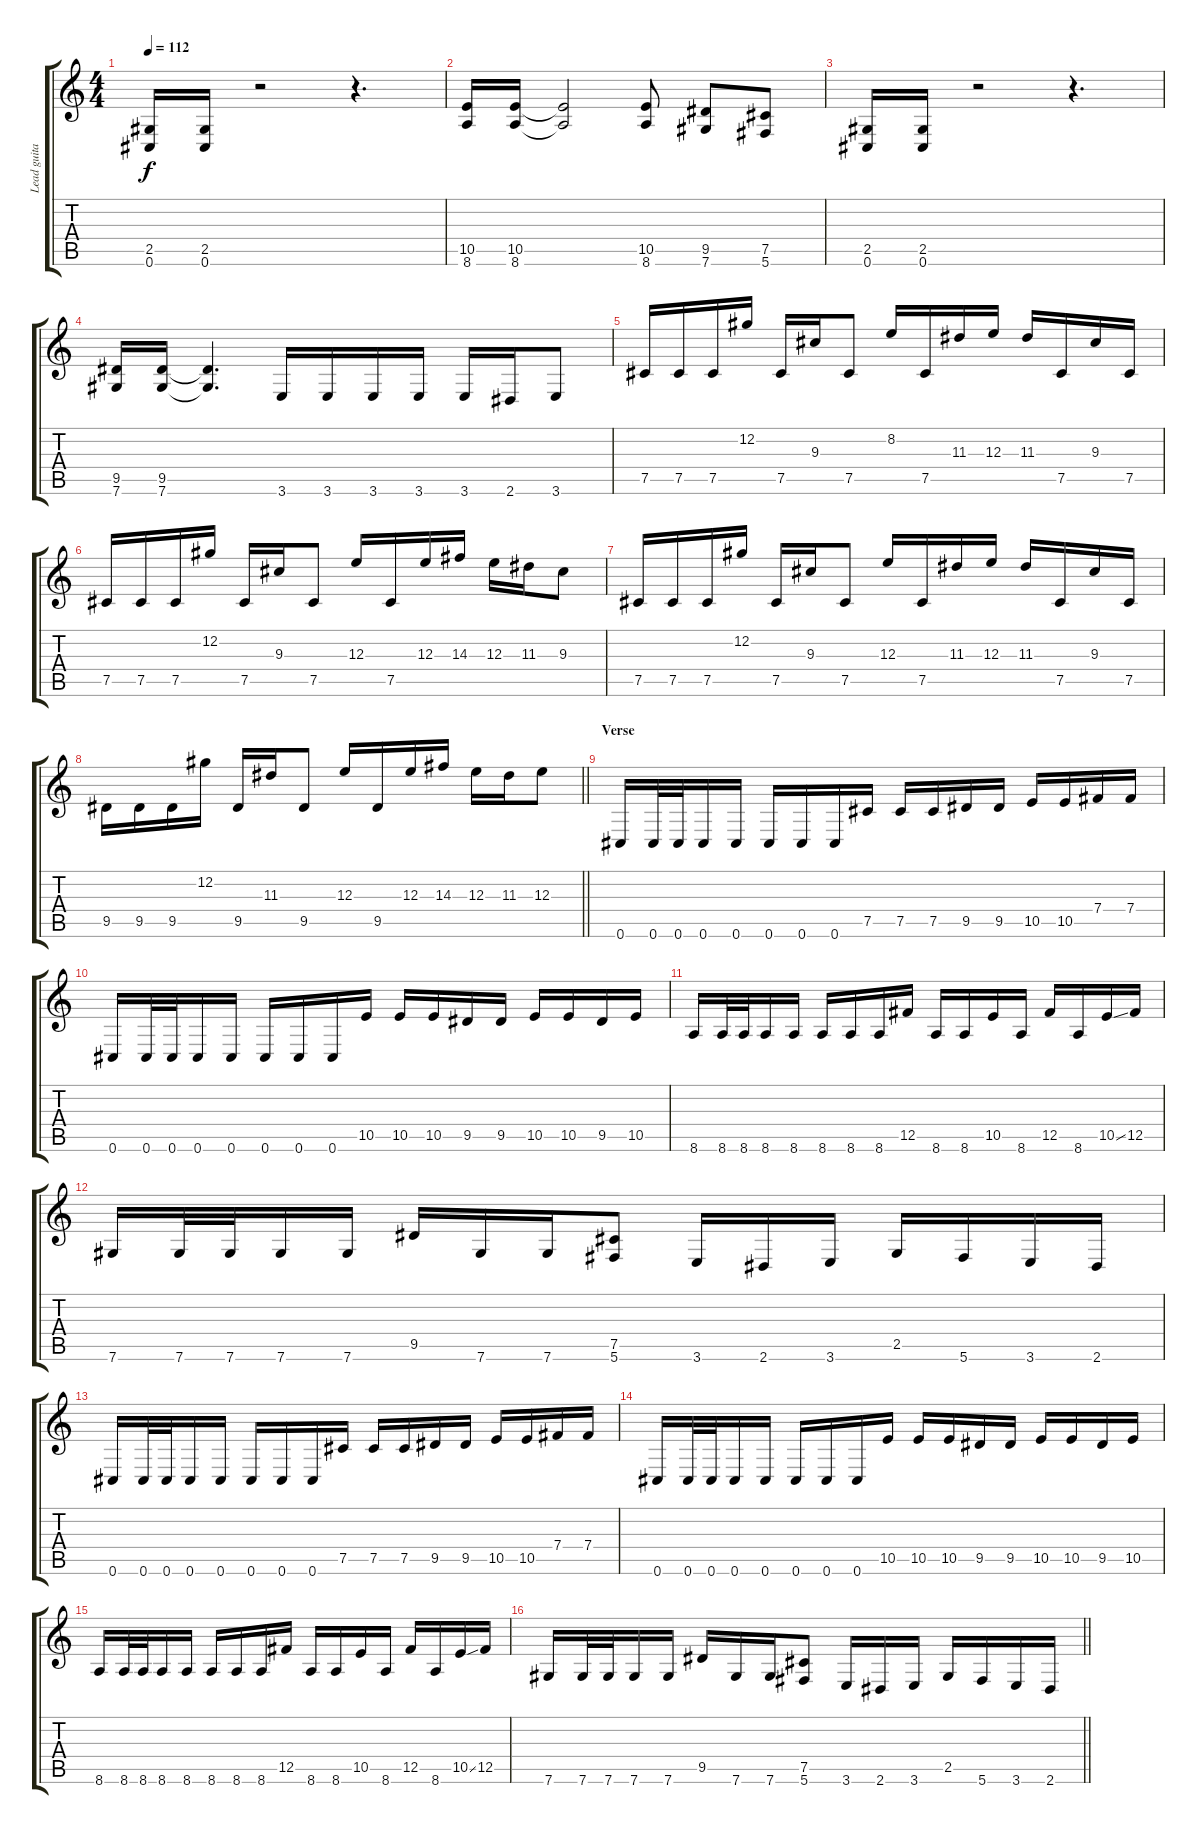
\track ("Lead guitar" "Lead guita") {instrument distortionguitar}
\staff {score tabs}
\tuning (Db4 Ab3 E3 B2 Gb2 Db2) {hide}
\ts (4 4)
\tempo 112
\clef g2
\ks c
(2.5 0.6).16{dy f instrument distortionguitar} (2.5 0.6).16 r.2 r.4{d} |
(10.5 8.6).16 (10.5 8.6).16 (10.5{t} 8.6{t}).2 (10.5 8.6).8 (9.5 7.6).8 (7.5 5.6).8 |
(2.5 0.6).16 (2.5 0.6).16 r.2 r.4{d} |
(9.5 7.6).16 (9.5 7.6).16 (9.5{t} 7.6{t}).4{d} 3.6.16 3.6.16 3.6.16 3.6.16 3.6.16 2.6.16 3.6.8 |
7.5.16 7.5.16 7.5.16 12.2.16 7.5.16 9.3.16 7.5.8 8.2.16 7.5.16 11.3.16 12.3.16 11.3.16 7.5.16 9.3.16 7.5.16 |
7.5.16 7.5.16 7.5.16 12.2.16 7.5.16 9.3.16 7.5.8 12.3.16 7.5.16 12.3.16 14.3.16 12.3.16 11.3.16 9.3.8 |
7.5.16 7.5.16 7.5.16 12.2.16 7.5.16 9.3.16 7.5.8 12.3.16 7.5.16 11.3.16 12.3.16 11.3.16 7.5.16 9.3.16 7.5.16 |
\barLineRight lightlight
9.5.16 9.5.16 9.5.16 12.2.16 9.5.16 11.3.16 9.5.8 12.3.16 9.5.16 12.3.16 14.3.16 12.3.16 11.3.16 12.3.8 |
\section ("" "Verse")
0.6.16 0.6.32 0.6.32 0.6.16 0.6.16 0.6.16 0.6.16 0.6.16 7.5.16 7.5.16 7.5.16 9.5.16 9.5.16 10.5.16 10.5.16 7.4.16 7.4.16 |
0.6.16 0.6.32 0.6.32 0.6.16 0.6.16 0.6.16 0.6.16 0.6.16 10.5.16 10.5.16 10.5.16 9.5.16 9.5.16 10.5.16 10.5.16 9.5.16 10.5.16 |
8.6.16 8.6.32 8.6.32 8.6.16 8.6.16 8.6.16 8.6.16 8.6.16 12.5.16 8.6.16 8.6.16 10.5.16 8.6.16 12.5.16 8.6.16 10.5{ss}.16 12.5.16 |
7.6.16 7.6.32 7.6.32 7.6.16 7.6.16 9.5.16 7.6.16 7.6.16 (7.5 5.6).8 3.6.16 2.6.16 3.6.16 2.5.16 5.6.16 3.6.16 2.6.16 |
0.6.16 0.6.32 0.6.32 0.6.16 0.6.16 0.6.16 0.6.16 0.6.16 7.5.16 7.5.16 7.5.16 9.5.16 9.5.16 10.5.16 10.5.16 7.4.16 7.4.16 |
0.6.16 0.6.32 0.6.32 0.6.16 0.6.16 0.6.16 0.6.16 0.6.16 10.5.16 10.5.16 10.5.16 9.5.16 9.5.16 10.5.16 10.5.16 9.5.16 10.5.16 |
8.6.16 8.6.32 8.6.32 8.6.16 8.6.16 8.6.16 8.6.16 8.6.16 12.5.16 8.6.16 8.6.16 10.5.16 8.6.16 12.5.16 8.6.16 10.5{ss}.16 12.5.16 |
\barLineRight lightlight
7.6.16 7.6.32 7.6.32 7.6.16 7.6.16 9.5.16 7.6.16 7.6.16 (7.5 5.6).8 3.6.16 2.6.16 3.6.16 2.5.16 5.6.16 3.6.16 2.6.16
